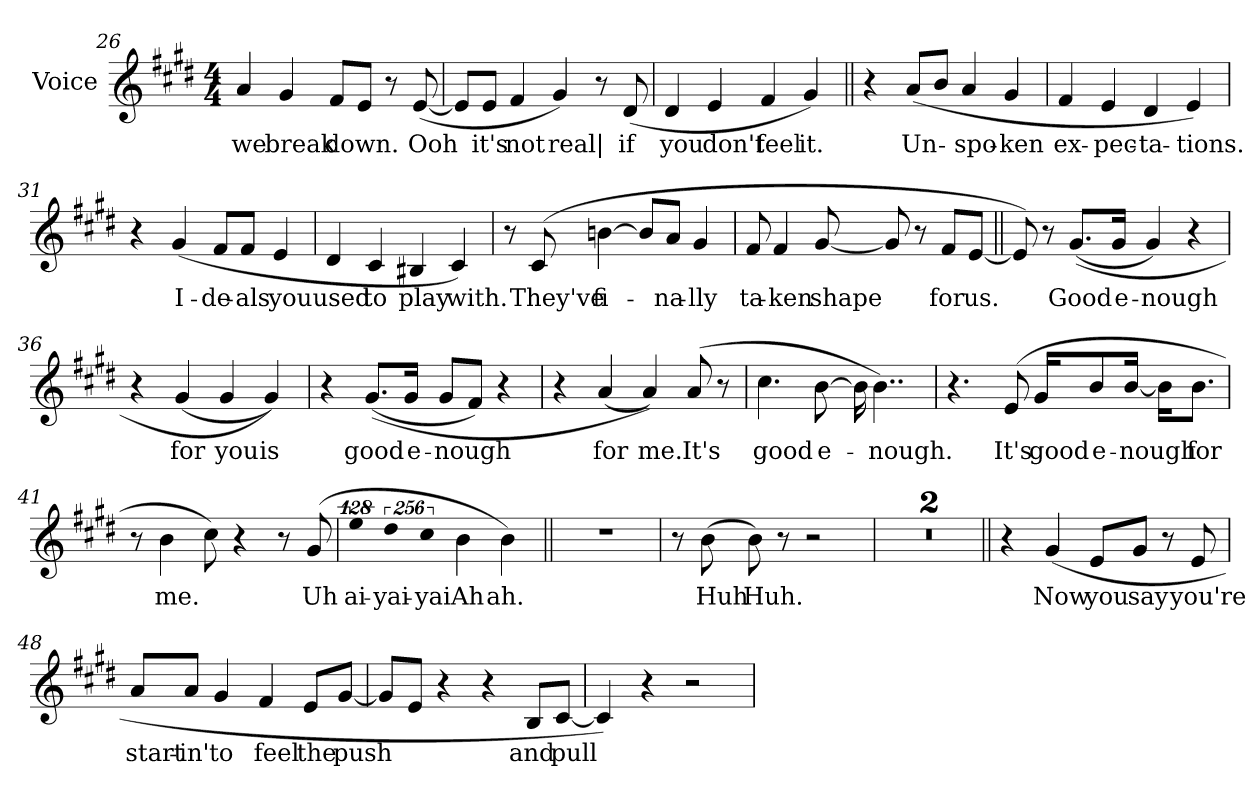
**kern	**text
*part1	*part1
*staff1	*staff1
*I"Voice	*
*I'Voice	*
*clefG2	*
*k[f#c#g#d#]	*
*c#:	*
*M4/4	*
=26	=26
!	!LO:LY:b:color=#000000
4ai/	we
!	!LO:LY:b:color=#000000
4g#i/	break
!	!LO:LY:b:color=#000000
8f#i/L	down.
8ei/J	.
8r	.
!	!LO:LY:b:color=#000000
([8ei/	Ooh
=27	=27
8ei/L]	.
!	!LO:LY:b:color=#000000
8ei/J	it's
!	!LO:LY:b:color=#000000
4f#i/	not
!	!LO:LY:b:color=#000000
4g#i/)	real|
8r	.
!	!LO:LY:b:color=#000000
(8d#i/	if
!!LO:LB:g=z
=28	=28
!	!LO:LY:b:color=#000000
4d#i/	you
!	!LO:LY:b:color=#000000
4ei/	don't
!	!LO:LY:b:color=#000000
4f#i/	feel
!	!LO:LY:b:color=#000000
4g#i/)	it.
=29||	=29||
4r	.
!	!LO:LY:b:color=#000000
(8ai/L	Un-
8bi/J	.
!	!LO:LY:b:color=#000000
4ai/	-spo-
!	!LO:LY:b:color=#000000
4g#i/	-ken
=30	=30
!	!LO:LY:b:color=#000000
4f#i/	ex-
!	!LO:LY:b:color=#000000
4ei/	-pec-
!	!LO:LY:b:color=#000000
4d#i/	-ta-
!	!LO:LY:b:color=#000000
4ei/)	-tions.
=31	=31
4r	.
!	!LO:LY:b:color=#000000
(4g#i/	I-
!	!LO:LY:b:color=#000000
8f#i/L	-de-
!	!LO:LY:b:color=#000000
8f#i/J	-als
!	!LO:LY:b:color=#000000
4ei/	you
=32	=32
!	!LO:LY:b:color=#000000
4d#i/	used
!	!LO:LY:b:color=#000000
4c#i/	to
!	!LO:LY:b:color=#000000
4B#Xi/	play
!	!LO:LY:b:color=#000000
4c#i/)	with.
!!LO:LB:g=z
=33	=33
8r	.
!	!LO:LY:b:color=#000000
(8c#i/	They've
!	!LO:LY:b:color=#000000
[4bni\	fi-
8bi/L]	.
!	!LO:LY:b:color=#000000
8ai/J	-na-
!	!LO:LY:b:color=#000000
4g#i/	-lly
=34	=34
!	!LO:LY:b:color=#000000
8f#i/	ta-
!	!LO:LY:b:color=#000000
4f#i/	-ken
!	!LO:LY:b:color=#000000
[8g#i/	shape
8g#i/]	.
8r	.
!	!LO:LY:b:color=#000000
8f#i/L	for
!	!LO:LY:b:color=#000000
[8ei/J	us.
=35||	=35||
8ei/])	.
8r	.
!	!LO:LY:b:color=#000000
((8.g#i/L	Good
!	!LO:LY:b:color=#000000
16g#i/Jk	e-
!	!LO:LY:b:color=#000000
4g#i/)	-nough
4r	.
=36	=36
4r	.
!	!LO:LY:b:color=#000000
(4g#i/	for
!	!LO:LY:b:color=#000000
4g#i/	you
!	!LO:LY:b:color=#000000
4g#i/))	is
!!LO:LB:g=z
=37	=37
4r	.
!	!LO:LY:b:color=#000000
((8.g#i/L	good
!	!LO:LY:b:color=#000000
16g#i/Jk	e-
!	!LO:LY:b:color=#000000
8g#i/L	-nough
8f#i/J)	.
4r	.
=38	=38
4r	.
!	!LO:LY:b:color=#000000
(4ai/	for
!	!LO:LY:b:color=#000000
4ai/))	me.
!	!LO:LY:b:color=#000000
(8ai/	It's
8r	.
=39	=39
!	!LO:LY:b:color=#000000
4.cc#i\	good
!	!LO:LY:b:color=#000000
[8bi\	e-
16bi\]	.
!	!LO:LY:b:color=#000000
4..bi\)	-nough.
=40	=40
4.r	.
!	!LO:LY:b:color=#000000
(8ei/	It's
!	!LO:LY:b:color=#000000
16g#i/KL	good
!	!LO:LY:b:color=#000000
8bi/	e-
!	!LO:LY:b:color=#000000
[16bi/Jk	-nough
16bi\KL]	.
!	!LO:LY:b:color=#000000
8.bi\J	for
!!LO:LB:g=z
=41	=41
8r	.
!	!LO:LY:b:color=#000000
4bi\	me.
8cc#i\)	.
4r	.
8r	.
!	!LO:LY:b:color=#000000
(8g#i/	Uh
=42	=42
!LO:N:vis=4	!
!	!LO:LY:b:color=#000000
512%85eei\	ai-
!LO:N:vis=4	!
!	!LO:LY:b:color=#000000
1024%171dd#i\	-yai-
!LO:N:vis=4	!
!	!LO:LY:b:color=#000000
1024%171cc#i\	-yai
!	!LO:LY:b:color=#000000
4bi\	Ah
!	!LO:LY:b:color=#000000
4bi\)	ah.
=43||	=43||
1r	.
=44	=44
8r	.
!	!LO:LY:b:color=#000000
(8bi\	Huh
!	!LO:LY:b:color=#000000
8bi\)	Huh.
8r	.
2r	.
=45	=45
1r	.
=46	=46
1r	.
!!LO:LB:g=z
=47||	=47||
4r	.
!	!LO:LY:b:color=#000000
(4g#i/	Now
!	!LO:LY:b:color=#000000
8ei/L	you
!	!LO:LY:b:color=#000000
8g#i/J	say
8r	.
!	!LO:LY:b:color=#000000
8ei/	you're
=48	=48
!	!LO:LY:b:color=#000000
8ai/L	start-
!	!LO:LY:b:color=#000000
8ai/J	-in'
!	!LO:LY:b:color=#000000
4g#i/	to
!	!LO:LY:b:color=#000000
4f#i/	feel
!	!LO:LY:b:color=#000000
8ei/L	the
!	!LO:LY:b:color=#000000
[8g#i/J	push
=49	=49
8g#i/L]	.
8ei/J	.
4r	.
4r	.
!	!LO:LY:b:color=#000000
8Bi/L	and
!	!LO:LY:b:color=#000000
[8c#i/J	pull
=50	=50
4c#i/])	.
4r	.
2r	.
=	=
*-	*-
